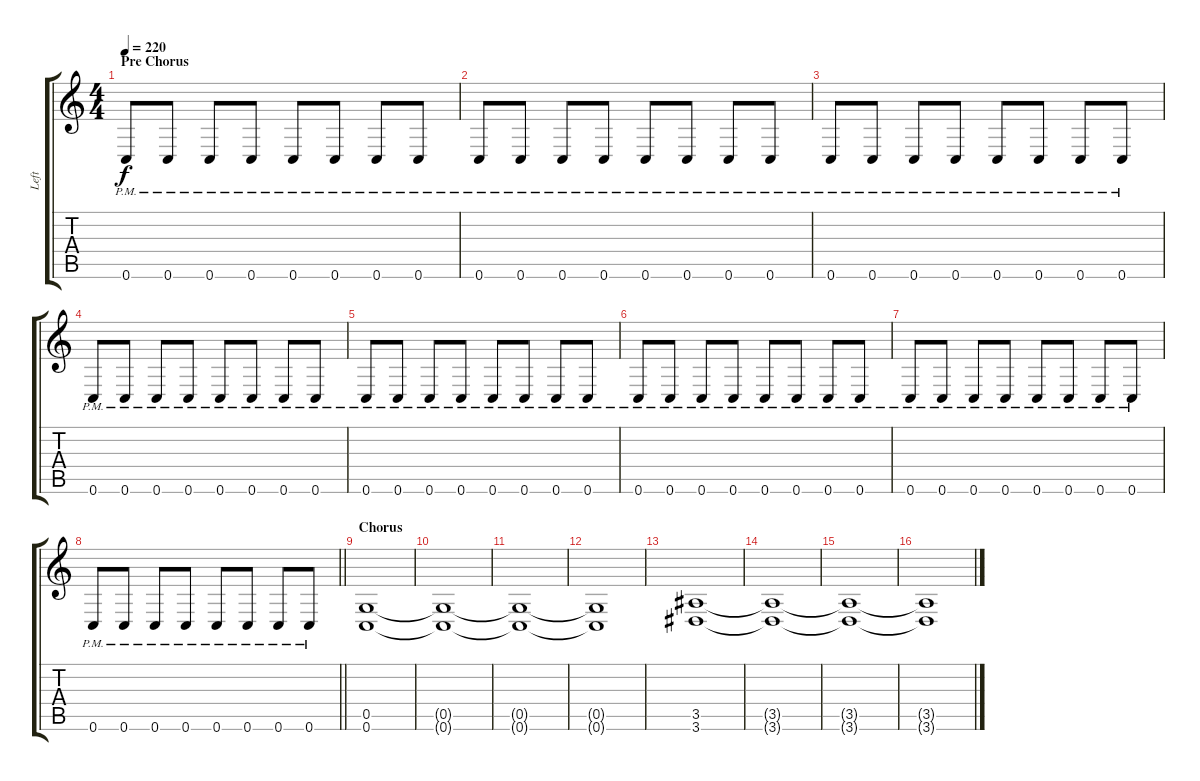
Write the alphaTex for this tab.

\track ("Left" "Left") {instrument distortionguitar}
\staff {score tabs}
\tuning (D4 A3 F3 C3 G2 C2) {hide}
\ts (4 4)
\section ("" "Pre Chorus")
\tempo 220
\clef g2
\ks c
0.6{pm}.8{dy f} 0.6{pm}.8 0.6{pm}.8 0.6{pm}.8 0.6{pm}.8 0.6{pm}.8 0.6{pm}.8 0.6{pm}.8 |
0.6{pm}.8 0.6{pm}.8 0.6{pm}.8 0.6{pm}.8 0.6{pm}.8 0.6{pm}.8 0.6{pm}.8 0.6{pm}.8 |
0.6{pm}.8 0.6{pm}.8 0.6{pm}.8 0.6{pm}.8 0.6{pm}.8 0.6{pm}.8 0.6{pm}.8 0.6{pm}.8 |
0.6{pm}.8 0.6{pm}.8 0.6{pm}.8 0.6{pm}.8 0.6{pm}.8 0.6{pm}.8 0.6{pm}.8 0.6{pm}.8 |
0.6{pm}.8 0.6{pm}.8 0.6{pm}.8 0.6{pm}.8 0.6{pm}.8 0.6{pm}.8 0.6{pm}.8 0.6{pm}.8 |
0.6{pm}.8 0.6{pm}.8 0.6{pm}.8 0.6{pm}.8 0.6{pm}.8 0.6{pm}.8 0.6{pm}.8 0.6{pm}.8 |
0.6{pm}.8 0.6{pm}.8 0.6{pm}.8 0.6{pm}.8 0.6{pm}.8 0.6{pm}.8 0.6{pm}.8 0.6{pm}.8 |
\barLineRight lightlight
0.6{pm}.8 0.6{pm}.8 0.6{pm}.8 0.6{pm}.8 0.6{pm}.8 0.6{pm}.8 0.6{pm}.8 0.6{pm}.8 |
\section ("" "Chorus")
(0.5 0.6).1 |
(0.5{t} 0.6{t}).1 |
(0.5{t} 0.6{t}).1 |
(0.5{t} 0.6{t}).1 |
(3.5 3.6).1 |
(3.5{t} 3.6{t}).1 |
(3.5{t} 3.6{t}).1 |
(3.5{t} 3.6{t}).1
